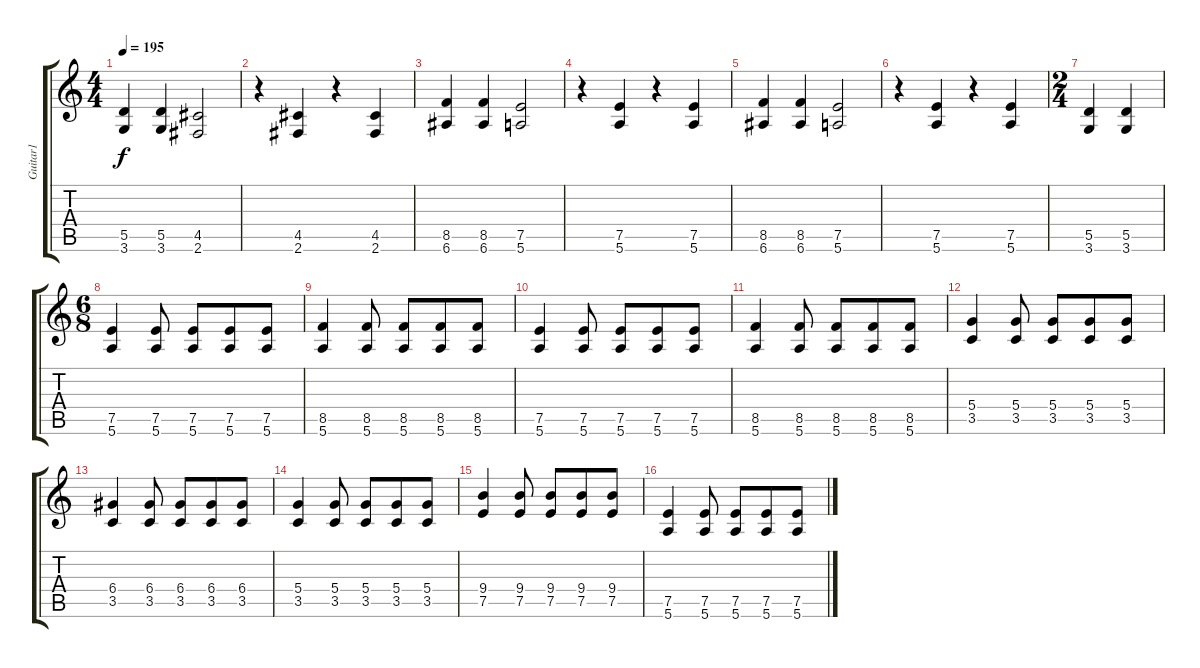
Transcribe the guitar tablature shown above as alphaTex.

\track ("Guitar1" "Guitar1") {instrument distortionguitar}
\staff {score tabs}
\tuning (E4 B3 G3 D3 A2 E2) {hide}
\ts (4 4)
\tempo 195
\clef g2
\ks c
(5.5 3.6).4{dy f} (5.5 3.6).4 (4.5 2.6).2 |
r.4 (4.5 2.6).4 r.4 (4.5 2.6).4 |
(8.5 6.6).4 (8.5 6.6).4 (7.5 5.6).2 |
r.4 (7.5 5.6).4 r.4 (7.5 5.6).4 |
(8.5 6.6).4 (8.5 6.6).4 (7.5 5.6).2 |
r.4 (7.5 5.6).4 r.4 (7.5 5.6).4 |
\ts (2 4)
(5.5 3.6).4 (5.5 3.6).4 |
\ts (6 8)
(7.5 5.6).4 (7.5 5.6).8 (7.5 5.6).8 (7.5 5.6).8 (7.5 5.6).8 |
(8.5 5.6).4 (8.5 5.6).8 (8.5 5.6).8 (8.5 5.6).8 (8.5 5.6).8 |
(7.5 5.6).4 (7.5 5.6).8 (7.5 5.6).8 (7.5 5.6).8 (7.5 5.6).8 |
(8.5 5.6).4 (8.5 5.6).8 (8.5 5.6).8 (8.5 5.6).8 (8.5 5.6).8 |
(5.4 3.5).4 (5.4 3.5).8 (5.4 3.5).8 (5.4 3.5).8 (5.4 3.5).8 |
(6.4 3.5).4 (6.4 3.5).8 (6.4 3.5).8 (6.4 3.5).8 (6.4 3.5).8 |
(5.4 3.5).4 (5.4 3.5).8 (5.4 3.5).8 (5.4 3.5).8 (5.4 3.5).8 |
(9.4 7.5).4 (9.4 7.5).8 (9.4 7.5).8 (9.4 7.5).8 (9.4 7.5).8 |
(7.5 5.6).4 (7.5 5.6).8 (7.5 5.6).8 (7.5 5.6).8 (7.5 5.6).8
